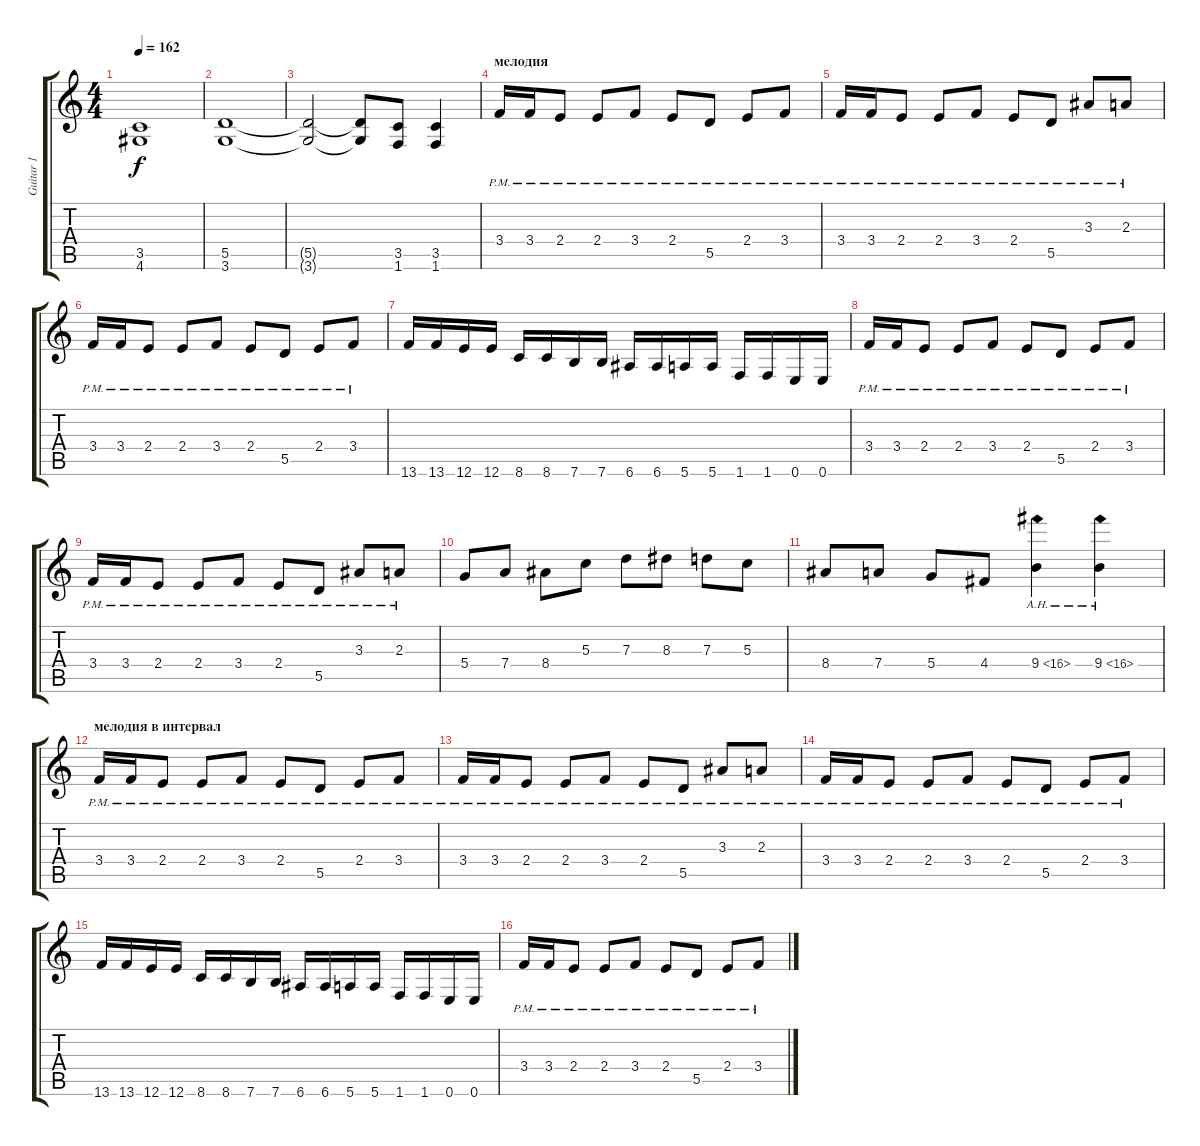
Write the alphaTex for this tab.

\track ("Guitar 1" "Guitar 1") {instrument distortionguitar}
\staff {score tabs}
\tuning (E4 B3 G3 D3 A2 E2) {hide}
\ts (4 4)
\tempo 162
\clef g2
\ks c
(3.5{t} 4.6{t}).1{dy f} |
(5.5 3.6).1 |
(5.5{t} 3.6{t}).2 (5.5{t} 3.6{t}).8 (3.5 1.6).8 (3.5 1.6).4 |
\section ("" "мелодия")
3.4{pm}.16 3.4{pm}.16 2.4{pm}.8 2.4{pm}.8 3.4{pm}.8 2.4{pm}.8 5.5{pm}.8 2.4{pm}.8 3.4{pm}.8 |
3.4{pm}.16 3.4{pm}.16 2.4{pm}.8 2.4{pm}.8 3.4{pm}.8 2.4{pm}.8 5.5{pm}.8 3.3{pm}.8 2.3{pm}.8 |
3.4{pm}.16 3.4{pm}.16 2.4{pm}.8 2.4{pm}.8 3.4{pm}.8 2.4{pm}.8 5.5{pm}.8 2.4{pm}.8 3.4{pm}.8 |
13.6.16 13.6.16 12.6.16 12.6.16 8.6.16 8.6.16 7.6.16 7.6.16 6.6.16 6.6.16 5.6.16 5.6.16 1.6.16 1.6.16 0.6.16 0.6.16 |
3.4{pm}.16 3.4{pm}.16 2.4{pm}.8 2.4{pm}.8 3.4{pm}.8 2.4{pm}.8 5.5{pm}.8 2.4{pm}.8 3.4{pm}.8 |
3.4{pm}.16 3.4{pm}.16 2.4{pm}.8 2.4{pm}.8 3.4{pm}.8 2.4{pm}.8 5.5{pm}.8 3.3{pm}.8 2.3{pm}.8 |
5.4.8 7.4.8 8.4.8 5.3.8 7.3.8 8.3.8 7.3.8 5.3.8 |
8.4.8 7.4.8 5.4.8 4.4.8 9.4{ah 7}.4 9.4{ah 7}.4 |
\section ("" "мелодия в интервал")
3.4{pm}.16 3.4{pm}.16 2.4{pm}.8 2.4{pm}.8 3.4{pm}.8 2.4{pm}.8 5.5{pm}.8 2.4{pm}.8 3.4{pm}.8 |
3.4{pm}.16 3.4{pm}.16 2.4{pm}.8 2.4{pm}.8 3.4{pm}.8 2.4{pm}.8 5.5{pm}.8 3.3{pm}.8 2.3{pm}.8 |
3.4{pm}.16 3.4{pm}.16 2.4{pm}.8 2.4{pm}.8 3.4{pm}.8 2.4{pm}.8 5.5{pm}.8 2.4{pm}.8 3.4{pm}.8 |
13.6.16 13.6.16 12.6.16 12.6.16 8.6.16 8.6.16 7.6.16 7.6.16 6.6.16 6.6.16 5.6.16 5.6.16 1.6.16 1.6.16 0.6.16 0.6.16 |
3.4{pm}.16 3.4{pm}.16 2.4{pm}.8 2.4{pm}.8 3.4{pm}.8 2.4{pm}.8 5.5{pm}.8 2.4{pm}.8 3.4{pm}.8
